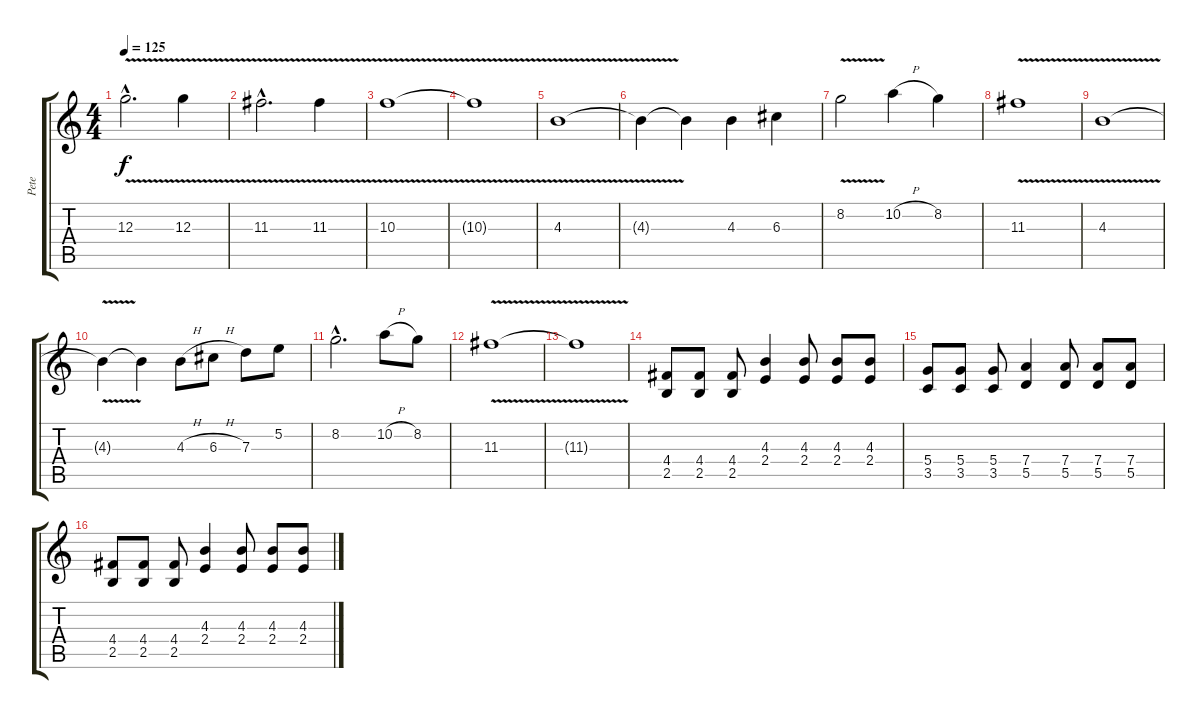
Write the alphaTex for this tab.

\track ("Pete" "Pete") {instrument distortionguitar}
\staff {score tabs}
\tuning (E4 B3 G3 D3 A2 E2) {hide}
\ts (4 4)
\tempo 125
\clef g2
\ks c
12.3{v hac}.2{d dy f} 12.3{v}.4 |
11.3{v hac}.2{d} 11.3{v}.4 |
10.3{v}.1 |
10.3{t}.1 |
4.3{v}.1 |
4.3{t}.4 4.3{t}.4 4.3.4 6.3.4 |
8.2{v}.2 10.2{h}.4 8.2.4 |
11.3{v}.1 |
4.3{v}.1 |
4.3{t}.4 4.3{t}.4 4.3{h}.8 6.3{h}.8 7.3.8 5.2.8 |
8.2{hac}.2{d} 10.2{h}.8 8.2.8 |
11.3{v}.1 |
11.3{t}.1 |
(4.4 2.5).8 (4.4 2.5).8 (4.4 2.5).8 (4.3 2.4).4 (4.3 2.4).8 (4.3 2.4).8 (4.3 2.4).8 |
(5.4 3.5).8 (5.4 3.5).8 (5.4 3.5).8 (7.4 5.5).4 (7.4 5.5).8 (7.4 5.5).8 (7.4 5.5).8 |
(4.4 2.5).8 (4.4 2.5).8 (4.4 2.5).8 (4.3 2.4).4 (4.3 2.4).8 (4.3 2.4).8 (4.3 2.4).8
